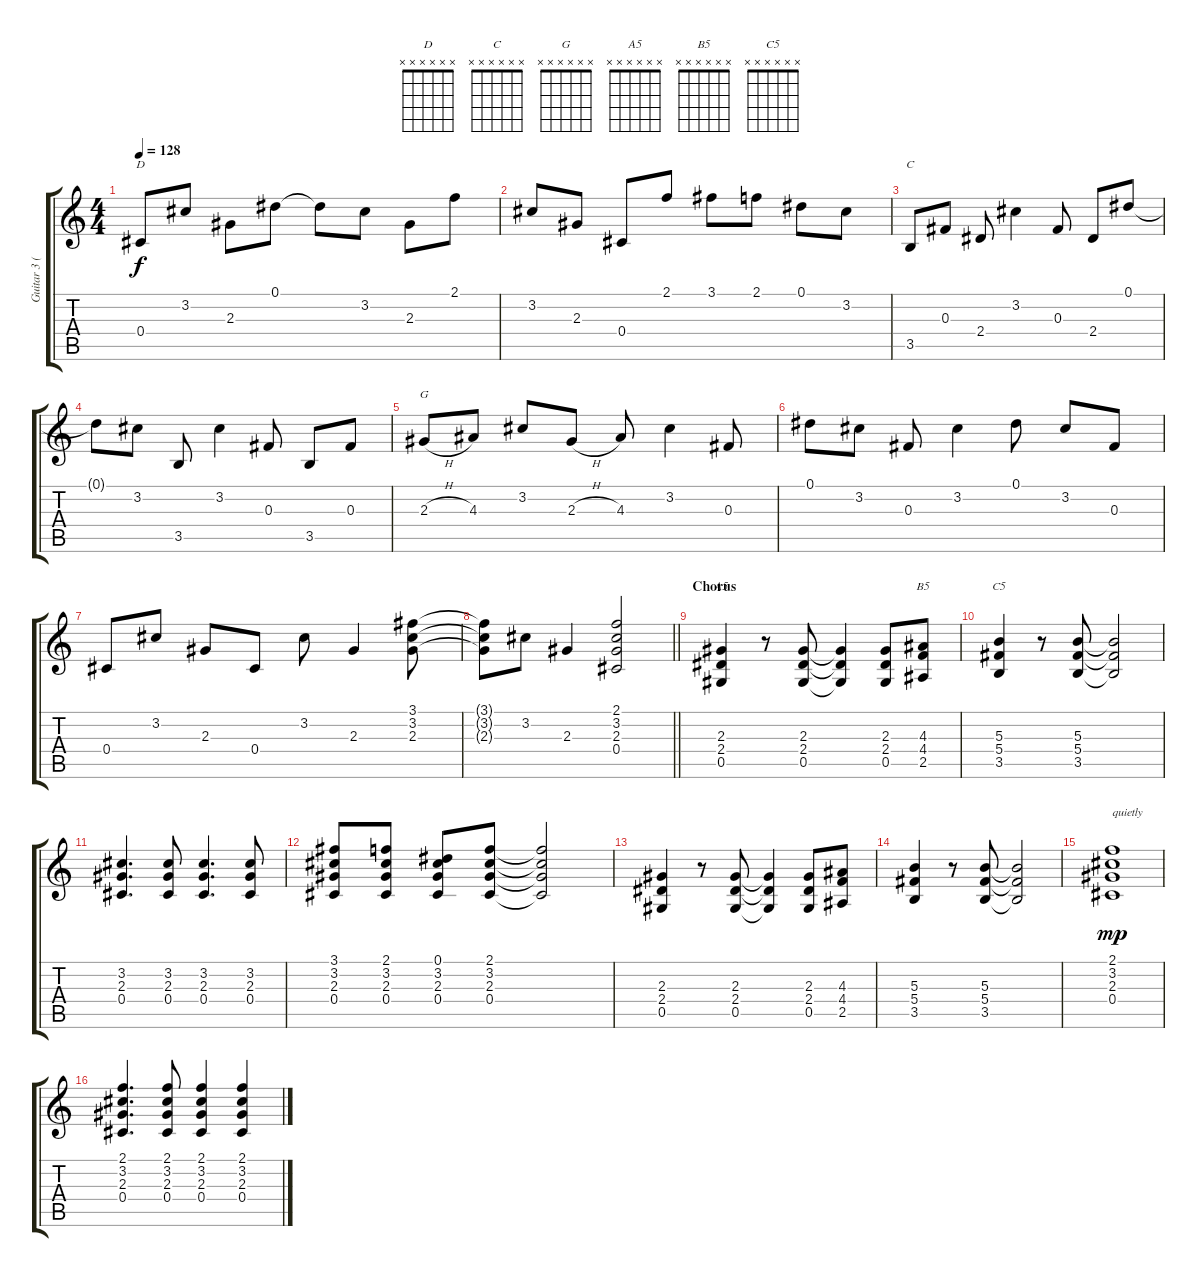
\track ("Guitar 3 (Slash)" "Guitar 3 (") {instrument electricguitarjazz}
\staff {score tabs}
\tuning (Eb4 Bb3 Gb3 Db3 Ab2 Eb2) {hide}
\chord ("D" x x x x x x)
\chord ("C" x x x x x x)
\chord ("G" x x x x x x)
\chord ("A5" x x x x x x)
\chord ("B5" x x x x x x)
\chord ("C5" x x x x x x)
\ts (4 4)
\tempo 128
\clef g2
\ks c
0.4.8{ch "D" dy f} 3.2.8 2.3.8 0.1.8 0.1{t}.8 3.2.8 2.3.8 2.1.8 |
3.2.8 2.3.8 0.4.8 2.1.8 3.1.8 2.1.8 0.1.8 3.2.8 |
3.5.8{ch "C"} 0.3.8 2.4.8 3.2.4 0.3.8 2.4.8 0.1.8 |
0.1{t}.8 3.2.8 3.5.8 3.2.4 0.3.8 3.5.8 0.3.8 |
2.3{h}.8{ch "G"} 4.3.8 3.2.8 2.3{h}.8 4.3.8 3.2.4 0.3.8 |
0.1.8 3.2.8 0.3.8 3.2.4 0.1.8 3.2.8 0.3.8 |
0.4.8 3.2.8 2.3.8 0.4.8 3.2.8 2.3.4 (3.1 3.2 2.3).8 |
\barLineRight lightlight
(3.1{t} 3.2{t} 2.3{t}).8 3.2.8 2.3.4 (2.1 3.2 2.3 0.4).2 |
\section ("" "Chorus")
(2.3 2.4 0.5).4{ch "A5"} r.8 (2.3 2.4 0.5).8 (2.3{t} 2.4{t} 0.5{t}).4 (2.3 2.4 0.5).8 (4.3 4.4 2.5).8{ch "B5"} |
(5.3 5.4 3.5).4{ch "C5"} r.8 (5.3 5.4 3.5).8 (5.3{t} 5.4{t} 3.5{t}).2 |
(3.2 2.3 0.4).4{d} (3.2 2.3 0.4).8 (3.2 2.3 0.4).4{d} (3.2 2.3 0.4).8 |
(3.1 3.2 2.3 0.4).8 (2.1 3.2 2.3 0.4).8 (0.1 3.2 2.3 0.4).8 (2.1 3.2 2.3 0.4).8 (2.1{t} 3.2{t} 2.3{t} 0.4{t}).2 |
(2.3 2.4 0.5).4 r.8 (2.3 2.4 0.5).8 (2.3{t} 2.4{t} 0.5{t}).4 (2.3 2.4 0.5).8 (4.3 4.4 2.5).8 |
(5.3 5.4 3.5).4 r.8 (5.3 5.4 3.5).8 (5.3{t} 5.4{t} 3.5{t}).2 |
(2.1 3.2 2.3 0.4).1{txt "quietly" dy mp} |
(2.1 3.2 2.3 0.4).4{d} (2.1 3.2 2.3 0.4).8 (2.1 3.2 2.3 0.4).4 (2.1 3.2 2.3 0.4).4
